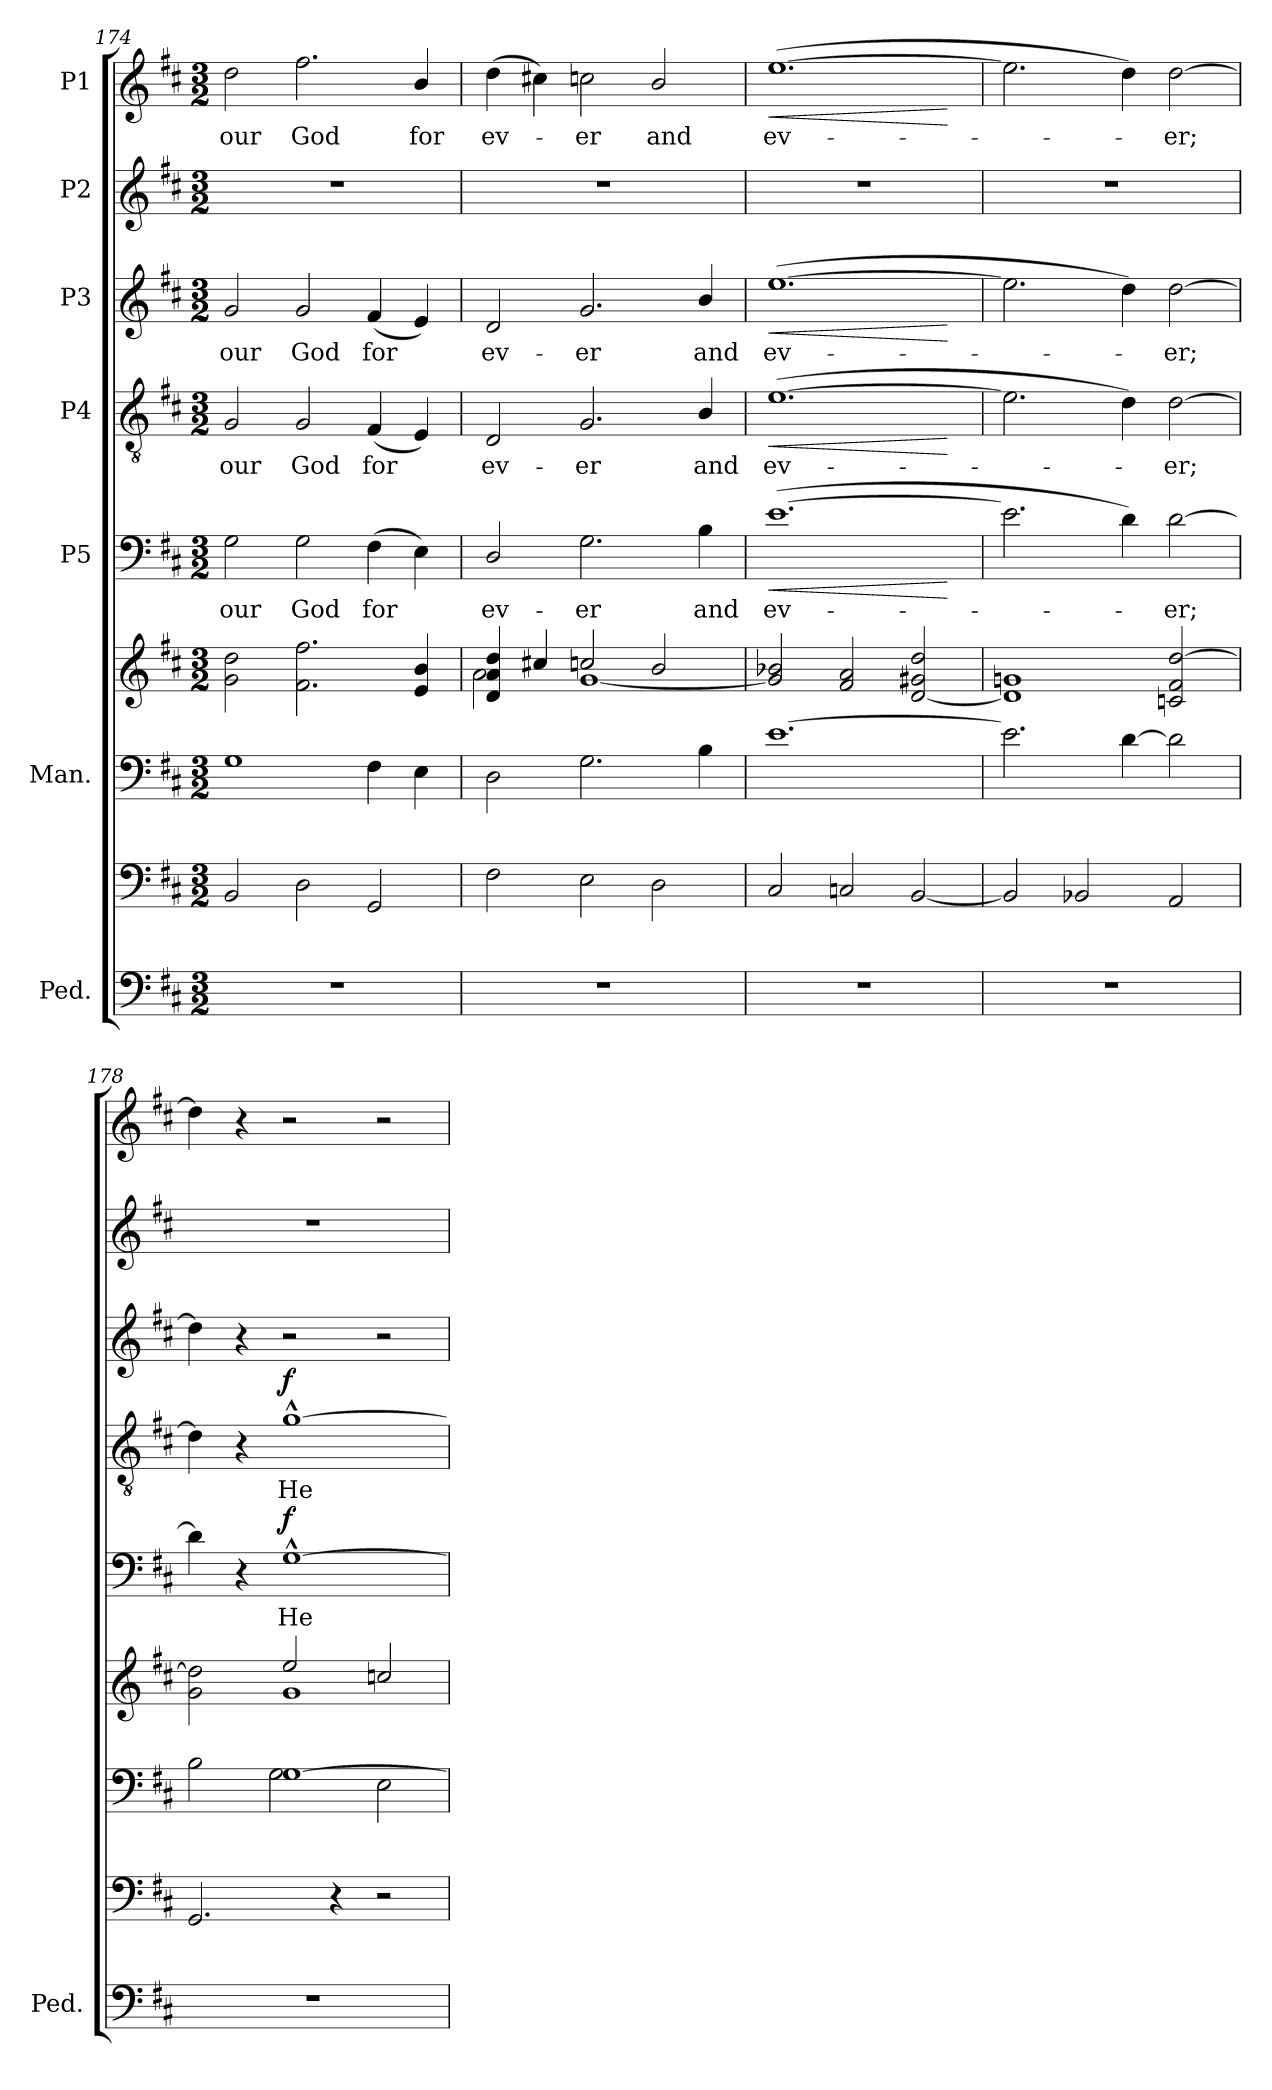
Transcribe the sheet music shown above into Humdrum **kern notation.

**kern	**kern	**kern	**kern	**kern	**text	**dynam	**kern	**text	**dynam	**kern	**text	**dynam	**kern	**kern	**text	**dynam
*part7	*part7	*part6	*part6	*part5	*part5	*part5	*part4	*part4	*part4	*part3	*part3	*part3	*part2	*part1	*part1	*part1
*staff9	*staff8	*staff7	*staff6	*staff5	*staff5	*staff5	*staff4	*staff4	*staff4	*staff3	*staff3	*staff3	*staff2	*staff1	*staff1	*staff1
*I"Ped.	*	*I"Man.	*	*I"P5	*	*	*I"P4	*	*	*I"P3	*	*	*I"P2	*I"P1	*	*
*I'Ped.	*	*	*	*	*	*	*	*	*	*	*	*	*	*	*	*
*clefF4	*clefF4	*clefF4	*clefG2	*clefF4	*	*	*clefGv2	*	*	*clefG2	*	*	*clefG2	*clefG2	*	*
*	*	*	*	*	*	*	*ITrd7c12	*	*	*	*	*	*	*	*	*
*k[f#c#]	*k[f#c#]	*k[f#c#]	*k[f#c#]	*k[f#c#]	*	*	*k[f#c#]	*	*	*k[f#c#]	*	*	*k[f#c#]	*k[f#c#]	*	*
*D:	*D:	*D:	*D:	*D:	*	*	*D:	*	*	*D:	*	*	*D:	*D:	*	*
*M3/2	*M3/2	*M3/2	*M3/2	*M3/2	*	*	*M3/2	*	*	*M3/2	*	*	*M3/2	*M3/2	*	*
=174	=174	=174	=174	=174	=174	=174	=174	=174	=174	=174	=174	=174	=174	=174	=174	=174
!LO:N:vis=1	!	!	!	!	!	!	!	!	!	!	!	!	!	!	!	!
!	!	!	!	!	!LO:LY:b:color=#000000	!	!	!	!	!	!	!	!	!	!	!
!	!	!	!	!	!	!	!	!LO:LY:b:color=#000000	!	!	!	!	!	!	!	!
!	!	!	!	!	!	!	!	!	!	!	!LO:LY:b:color=#000000	!	!LO:N:vis=1	!	!	!
!	!	!	!	!	!	!	!	!	!	!	!	!	!	!	!LO:LY:b:color=#000000	!
1.r	2BBi/	1Gi	2gi\ 2ddi	2Gi\	our	.	2GGi/	our	.	2gi/	our	.	1.r	2ddi\	our	.
!	!	!	!	!	!LO:LY:b:color=#000000	!	!	!	!	!	!	!	!	!	!	!
!	!	!	!	!	!	!	!	!LO:LY:b:color=#000000	!	!	!	!	!	!	!	!
!	!	!	!	!	!	!	!	!	!	!	!LO:LY:b:color=#000000	!	!	!	!	!
!	!	!	!	!	!	!	!	!	!	!	!	!	!	!	!LO:LY:b:color=#000000	!
.	2Di\	.	2.f#i\ 2.ff#i	2Gi\	God	.	2GGi/	God	.	2gi/	God	.	.	2.ff#i\	God	.
!	!	!	!	!	!LO:LY:b:color=#000000	!	!	!	!	!	!	!	!	!	!	!
!	!	!	!	!	!	!	!	!LO:LY:b:color=#000000	!	!	!	!	!	!	!	!
!	!	!	!	!	!	!	!	!	!	!	!LO:LY:b:color=#000000	!	!	!	!	!
.	2GGi/	4F#i\	.	(4F#i\	for	.	(4FF#i/	for	.	(4f#i/	for	.	.	.	.	.
!	!	!	!	!	!	!	!	!	!	!	!	!	!	!	!LO:LY:b:color=#000000	!
.	.	4Ei\	4ei/ 4bi	4Ei\)	.	.	4EEi/)	.	.	4ei/)	.	.	.	4bi/	for	.
=175	=175	=175	=175	=175	=175	=175	=175	=175	=175	=175	=175	=175	=175	=175	=175	=175
!LO:N:vis=1	!	!	!	!	!	!	!	!	!	!	!	!	!	!	!	!
*	*	*	*^	*	*	*	*	*	*	*	*	*	*	*	*	*
!	!	!	!	!	!	!LO:LY:b:color=#000000	!	!	!	!	!	!	!	!	!	!	!
!	!	!	!	!	!	!	!	!	!LO:LY:b:color=#000000	!	!	!	!	!	!	!	!
!	!	!	!	!	!	!	!	!	!	!	!	!LO:LY:b:color=#000000	!	!LO:N:vis=1	!	!	!
!	!	!	!	!	!	!	!	!	!	!	!	!	!	!	!	!LO:LY:b:color=#000000	!
1.r	2F#i\	2Di\	4di/ 4ai 4ddi	2ai\	2Di/	ev-	.	2DDi/	ev-	.	2di/	ev-	.	1.r	(4ddi\	ev-	.
.	.	.	4cc#Xi/	.	.	.	.	.	.	.	.	.	.	.	4cc#Xi\)	.	.
!	!	!	!	!	!	!LO:LY:b:color=#000000	!	!	!	!	!	!	!	!	!	!	!
!	!	!	!	!	!	!	!	!	!LO:LY:b:color=#000000	!	!	!	!	!	!	!	!
!	!	!	!	!	!	!	!	!	!	!	!	!LO:LY:b:color=#000000	!	!	!	!	!
!	!	!	!	!	!	!	!	!	!	!	!	!	!	!	!	!LO:LY:b:color=#000000	!
.	2Ei\	2.Gi\	2ccni/	[1gi	2.Gi\	-er	.	2.GGi/	-er	.	2.gi/	-er	.	.	2ccni\	-er	.
!	!	!	!	!	!	!	!	!	!	!	!	!	!	!	!	!LO:LY:b:color=#000000	!
.	2Di\	.	2bi/	.	.	.	.	.	.	.	.	.	.	.	2bi/	and	.
!	!	!	!	!	!	!LO:LY:b:color=#000000	!	!	!	!	!	!	!	!	!	!	!
!	!	!	!	!	!	!	!	!	!LO:LY:b:color=#000000	!	!	!	!	!	!	!	!
!	!	!	!	!	!	!	!	!	!	!	!	!LO:LY:b:color=#000000	!	!	!	!	!
.	.	4Bi\	.	.	4Bi\	and	.	4BBi/	and	.	4bi/	and	.	.	.	.	.
*	*	*	*v	*v	*	*	*	*	*	*	*	*	*	*	*	*	*
!!LO:LB:g=z
=176	=176	=176	=176	=176	=176	=176	=176	=176	=176	=176	=176	=176	=176	=176	=176	=176
!LO:N:vis=1	!	!	!	!	!	!	!	!	!	!	!	!	!	!	!	!
!	!	!	!	!	!LO:LY:b:color=#000000	!LO:HP:b	!	!	!	!	!	!	!	!	!	!
!	!	!	!	!	!	!	!	!LO:LY:b:color=#000000	!LO:HP:b	!	!	!	!	!	!	!
!	!	!	!	!	!	!	!	!	!	!	!LO:LY:b:color=#000000	!LO:HP:b	!LO:N:vis=1	!	!	!
!	!	!	!	!	!	!	!	!	!	!	!	!	!	!	!LO:LY:b:color=#000000	!LO:HP:b
1.r	2C#i/	[1.ei	2gi/] 2b-Xi	([1.ei	ev-	<	([1.Ei	ev-	<	([1.eei	ev-	<	1.r	([1.eei	ev-	<
.	2Cni/	.	2f#i/ 2ai	.	.	.	.	.	.	.	.	.	.	.	.	.
.	[2BBi/	.	[2di/ 2g#Xi 2ddi	.	.	.	.	.	.	.	.	.	.	.	.	.
.	.	.	.	.	.	[	.	.	[	.	.	[	.	.	.	[
=177	=177	=177	=177	=177	=177	=177	=177	=177	=177	=177	=177	=177	=177	=177	=177	=177
!LO:N:vis=1	!	!	!	!	!	!	!	!	!	!	!	!	!LO:N:vis=1	!	!	!
1.r	2BBi/]	2.ei\]	1di] 1gni	2.ei\]	.	.	2.Ei\]	.	.	2.eei\]	.	.	1.r	2.eei\]	.	.
.	2BB-Xi/	.	.	.	.	.	.	.	.	.	.	.	.	.	.	.
.	.	[4di\	.	4di\)	.	.	4Di\)	.	.	4ddi\)	.	.	.	4ddi\)	.	.
!	!	!	!	!	!LO:LY:b:color=#000000	!	!	!	!	!	!	!	!	!	!	!
!	!	!	!	!	!	!	!	!LO:LY:b:color=#000000	!	!	!	!	!	!	!	!
!	!	!	!	!	!	!	!	!	!	!	!LO:LY:b:color=#000000	!	!	!	!	!
!	!	!	!	!	!	!	!	!	!	!	!	!	!	!	!LO:LY:b:color=#000000	!
.	2AAi/	2di\]	2cni/ 2f#i [2ddi	[2di\	-er;	.	[2Di\	-er;	.	[2ddi\	-er;	.	.	[2ddi\	-er;	.
=178	=178	=178	=178	=178	=178	=178	=178	=178	=178	=178	=178	=178	=178	=178	=178	=178
!LO:N:vis=1	!	!	!	!	!	!	!	!	!	!	!	!	!LO:N:vis=1	!	!	!
*	*	*^	*^	*	*	*	*	*	*	*	*	*	*	*	*	*
1.r	2.GGi/	2Bi\	2ryy	2gi\ 2ddi]	2ryy	4di\]	.	.	4Di\]	.	.	4ddi\]	.	.	1.r	4ddi\]	.	.
.	.	.	.	.	.	4r	.	.	4r	.	.	4r	.	.	.	4r	.	.
!	!	!	!	!	!	!	!LO:LY:b:color=#000000	!	!	!	!	!	!	!	!	!	!	!
!	!	!	!	!	!	!	!	!	!	!LO:LY:b:color=#000000	!	!	!	!	!	!	!	!
.	.	[1Gi	2Gi\	2eei/	1gi	[1G^^i	He	f	[1G^^i	He	f	2r	.	.	.	2r	.	.
.	4r	.	.	.	.	.	.	.	.	.	.	.	.	.	.	.	.	.
.	2r	.	2Ei\	2ccni/	.	.	.	.	.	.	.	2r	.	.	.	2r	.	.
*	*	*v	*v	*	*	*	*	*	*	*	*	*	*	*	*	*	*	*
*	*	*	*v	*v	*	*	*	*	*	*	*	*	*	*	*	*	*
=	=	=	=	=	=	=	=	=	=	=	=	=	=	=	=	=
*-	*-	*-	*-	*-	*-	*-	*-	*-	*-	*-	*-	*-	*-	*-	*-	*-
